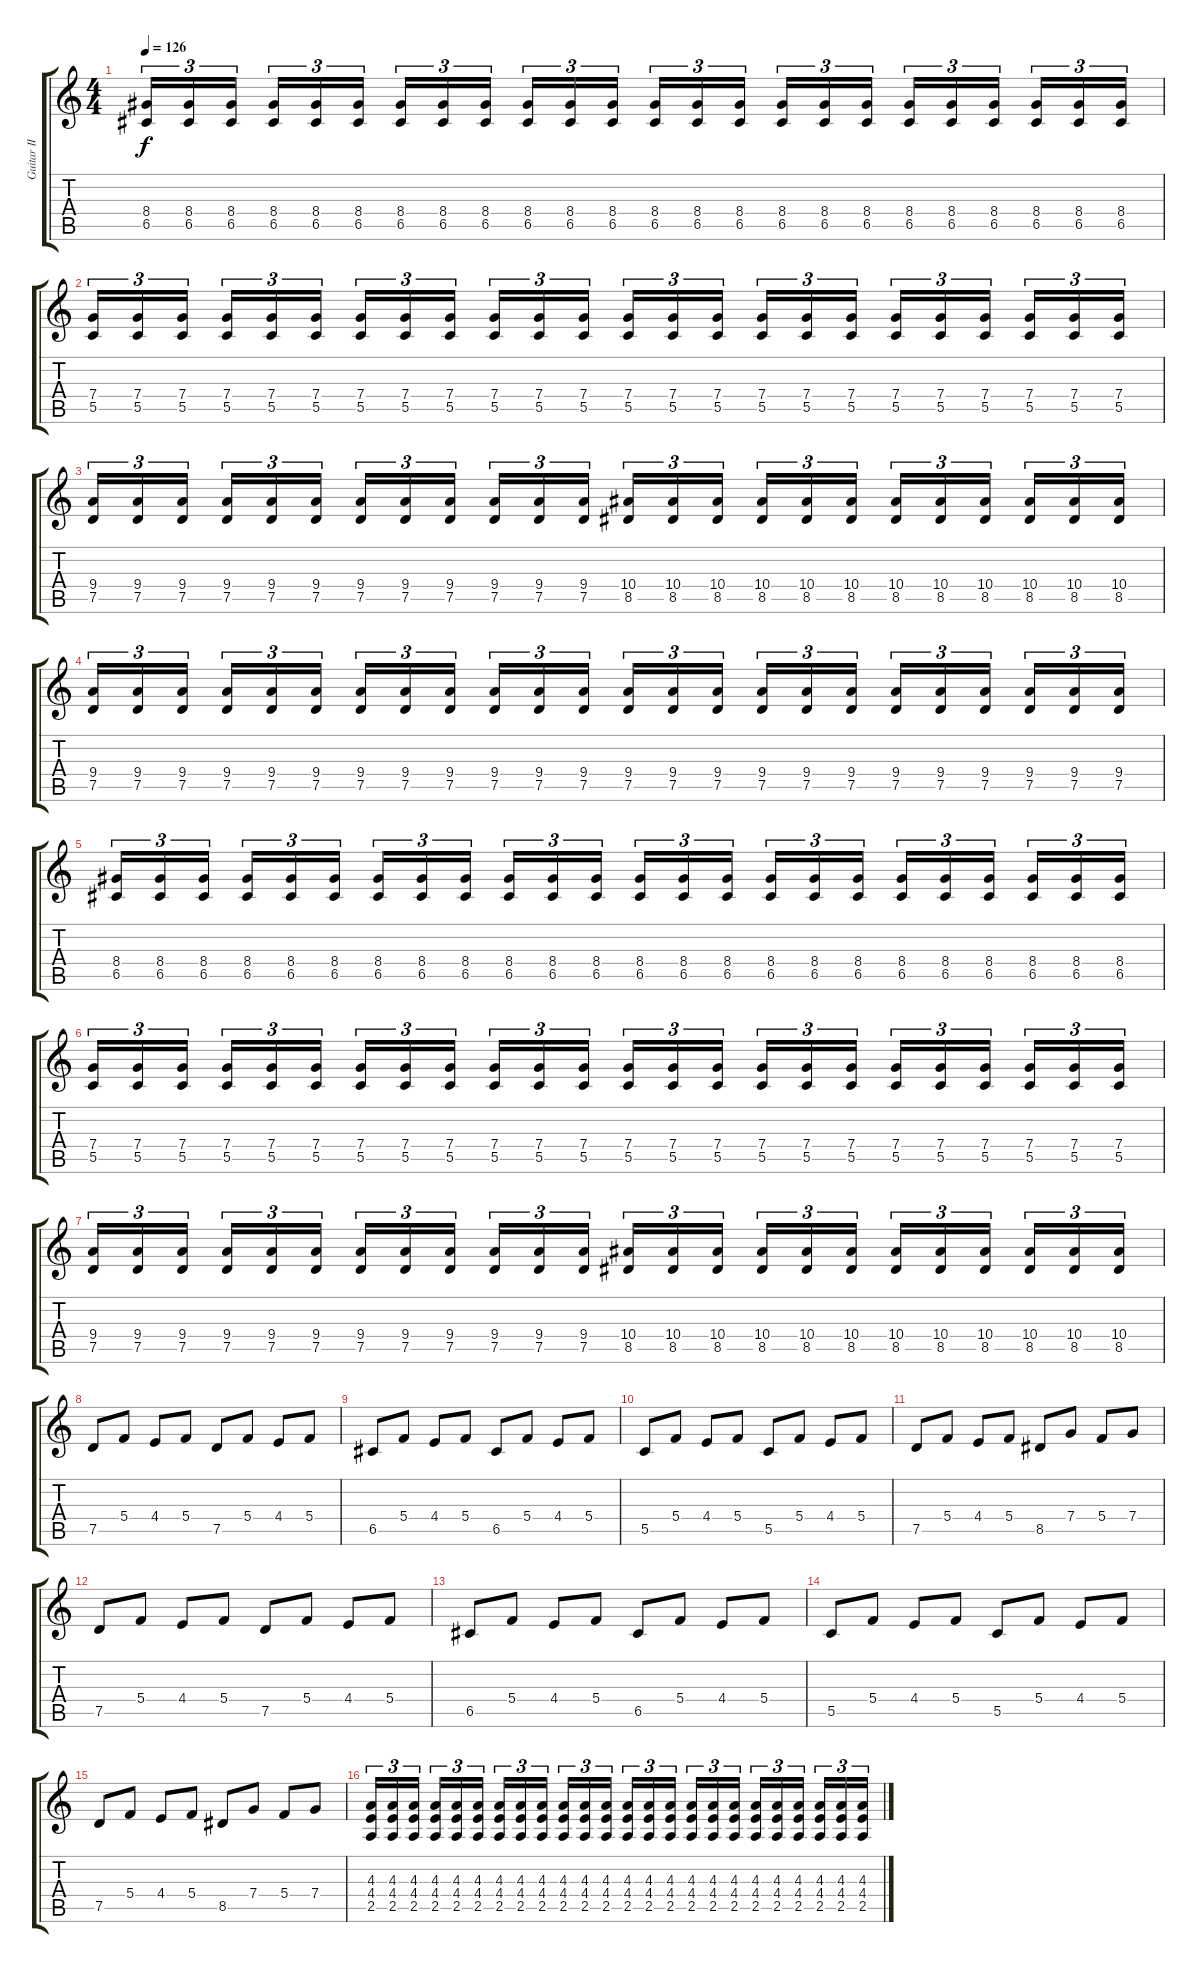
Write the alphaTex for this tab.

\track ("Guitar II" "Guitar II") {instrument distortionguitar}
\staff {score tabs}
\tuning (D4 A3 F3 C3 G2 D2) {hide}
\ts (4 4)
\tempo 126
\clef g2
\ks c
(8.4 6.5).16{tu (3 2) dy f} (8.4 6.5).16{tu (3 2)} (8.4 6.5).16{tu (3 2)} (8.4 6.5).16{tu (3 2)} (8.4 6.5).16{tu (3 2)} (8.4 6.5).16{tu (3 2)} (8.4 6.5).16{tu (3 2)} (8.4 6.5).16{tu (3 2)} (8.4 6.5).16{tu (3 2)} (8.4 6.5).16{tu (3 2)} (8.4 6.5).16{tu (3 2)} (8.4 6.5).16{tu (3 2)} (8.4 6.5).16{tu (3 2)} (8.4 6.5).16{tu (3 2)} (8.4 6.5).16{tu (3 2)} (8.4 6.5).16{tu (3 2)} (8.4 6.5).16{tu (3 2)} (8.4 6.5).16{tu (3 2)} (8.4 6.5).16{tu (3 2)} (8.4 6.5).16{tu (3 2)} (8.4 6.5).16{tu (3 2)} (8.4 6.5).16{tu (3 2)} (8.4 6.5).16{tu (3 2)} (8.4 6.5).16{tu (3 2)} |
(7.4 5.5).16{tu (3 2)} (7.4 5.5).16{tu (3 2)} (7.4 5.5).16{tu (3 2)} (7.4 5.5).16{tu (3 2)} (7.4 5.5).16{tu (3 2)} (7.4 5.5).16{tu (3 2)} (7.4 5.5).16{tu (3 2)} (7.4 5.5).16{tu (3 2)} (7.4 5.5).16{tu (3 2)} (7.4 5.5).16{tu (3 2)} (7.4 5.5).16{tu (3 2)} (7.4 5.5).16{tu (3 2)} (7.4 5.5).16{tu (3 2)} (7.4 5.5).16{tu (3 2)} (7.4 5.5).16{tu (3 2)} (7.4 5.5).16{tu (3 2)} (7.4 5.5).16{tu (3 2)} (7.4 5.5).16{tu (3 2)} (7.4 5.5).16{tu (3 2)} (7.4 5.5).16{tu (3 2)} (7.4 5.5).16{tu (3 2)} (7.4 5.5).16{tu (3 2)} (7.4 5.5).16{tu (3 2)} (7.4 5.5).16{tu (3 2)} |
(9.4 7.5).16{tu (3 2)} (9.4 7.5).16{tu (3 2)} (9.4 7.5).16{tu (3 2)} (9.4 7.5).16{tu (3 2)} (9.4 7.5).16{tu (3 2)} (9.4 7.5).16{tu (3 2)} (9.4 7.5).16{tu (3 2)} (9.4 7.5).16{tu (3 2)} (9.4 7.5).16{tu (3 2)} (9.4 7.5).16{tu (3 2)} (9.4 7.5).16{tu (3 2)} (9.4 7.5).16{tu (3 2)} (10.4 8.5).16{tu (3 2)} (10.4 8.5).16{tu (3 2)} (10.4 8.5).16{tu (3 2)} (10.4 8.5).16{tu (3 2)} (10.4 8.5).16{tu (3 2)} (10.4 8.5).16{tu (3 2)} (10.4 8.5).16{tu (3 2)} (10.4 8.5).16{tu (3 2)} (10.4 8.5).16{tu (3 2)} (10.4 8.5).16{tu (3 2)} (10.4 8.5).16{tu (3 2)} (10.4 8.5).16{tu (3 2)} |
(9.4 7.5).16{tu (3 2)} (9.4 7.5).16{tu (3 2)} (9.4 7.5).16{tu (3 2)} (9.4 7.5).16{tu (3 2)} (9.4 7.5).16{tu (3 2)} (9.4 7.5).16{tu (3 2)} (9.4 7.5).16{tu (3 2)} (9.4 7.5).16{tu (3 2)} (9.4 7.5).16{tu (3 2)} (9.4 7.5).16{tu (3 2)} (9.4 7.5).16{tu (3 2)} (9.4 7.5).16{tu (3 2)} (9.4 7.5).16{tu (3 2)} (9.4 7.5).16{tu (3 2)} (9.4 7.5).16{tu (3 2)} (9.4 7.5).16{tu (3 2)} (9.4 7.5).16{tu (3 2)} (9.4 7.5).16{tu (3 2)} (9.4 7.5).16{tu (3 2)} (9.4 7.5).16{tu (3 2)} (9.4 7.5).16{tu (3 2)} (9.4 7.5).16{tu (3 2)} (9.4 7.5).16{tu (3 2)} (9.4 7.5).16{tu (3 2)} |
(8.4 6.5).16{tu (3 2)} (8.4 6.5).16{tu (3 2)} (8.4 6.5).16{tu (3 2)} (8.4 6.5).16{tu (3 2)} (8.4 6.5).16{tu (3 2)} (8.4 6.5).16{tu (3 2)} (8.4 6.5).16{tu (3 2)} (8.4 6.5).16{tu (3 2)} (8.4 6.5).16{tu (3 2)} (8.4 6.5).16{tu (3 2)} (8.4 6.5).16{tu (3 2)} (8.4 6.5).16{tu (3 2)} (8.4 6.5).16{tu (3 2)} (8.4 6.5).16{tu (3 2)} (8.4 6.5).16{tu (3 2)} (8.4 6.5).16{tu (3 2)} (8.4 6.5).16{tu (3 2)} (8.4 6.5).16{tu (3 2)} (8.4 6.5).16{tu (3 2)} (8.4 6.5).16{tu (3 2)} (8.4 6.5).16{tu (3 2)} (8.4 6.5).16{tu (3 2)} (8.4 6.5).16{tu (3 2)} (8.4 6.5).16{tu (3 2)} |
(7.4 5.5).16{tu (3 2)} (7.4 5.5).16{tu (3 2)} (7.4 5.5).16{tu (3 2)} (7.4 5.5).16{tu (3 2)} (7.4 5.5).16{tu (3 2)} (7.4 5.5).16{tu (3 2)} (7.4 5.5).16{tu (3 2)} (7.4 5.5).16{tu (3 2)} (7.4 5.5).16{tu (3 2)} (7.4 5.5).16{tu (3 2)} (7.4 5.5).16{tu (3 2)} (7.4 5.5).16{tu (3 2)} (7.4 5.5).16{tu (3 2)} (7.4 5.5).16{tu (3 2)} (7.4 5.5).16{tu (3 2)} (7.4 5.5).16{tu (3 2)} (7.4 5.5).16{tu (3 2)} (7.4 5.5).16{tu (3 2)} (7.4 5.5).16{tu (3 2)} (7.4 5.5).16{tu (3 2)} (7.4 5.5).16{tu (3 2)} (7.4 5.5).16{tu (3 2)} (7.4 5.5).16{tu (3 2)} (7.4 5.5).16{tu (3 2)} |
(9.4 7.5).16{tu (3 2)} (9.4 7.5).16{tu (3 2)} (9.4 7.5).16{tu (3 2)} (9.4 7.5).16{tu (3 2)} (9.4 7.5).16{tu (3 2)} (9.4 7.5).16{tu (3 2)} (9.4 7.5).16{tu (3 2)} (9.4 7.5).16{tu (3 2)} (9.4 7.5).16{tu (3 2)} (9.4 7.5).16{tu (3 2)} (9.4 7.5).16{tu (3 2)} (9.4 7.5).16{tu (3 2)} (10.4 8.5).16{tu (3 2)} (10.4 8.5).16{tu (3 2)} (10.4 8.5).16{tu (3 2)} (10.4 8.5).16{tu (3 2)} (10.4 8.5).16{tu (3 2)} (10.4 8.5).16{tu (3 2)} (10.4 8.5).16{tu (3 2)} (10.4 8.5).16{tu (3 2)} (10.4 8.5).16{tu (3 2)} (10.4 8.5).16{tu (3 2)} (10.4 8.5).16{tu (3 2)} (10.4 8.5).16{tu (3 2)} |
7.5.8 5.4.8 4.4.8 5.4.8 7.5.8 5.4.8 4.4.8 5.4.8 |
6.5.8 5.4.8 4.4.8 5.4.8 6.5.8 5.4.8 4.4.8 5.4.8 |
5.5.8 5.4.8 4.4.8 5.4.8 5.5.8 5.4.8 4.4.8 5.4.8 |
7.5.8 5.4.8 4.4.8 5.4.8 8.5.8 7.4.8 5.4.8 7.4.8 |
7.5.8 5.4.8 4.4.8 5.4.8 7.5.8 5.4.8 4.4.8 5.4.8 |
6.5.8 5.4.8 4.4.8 5.4.8 6.5.8 5.4.8 4.4.8 5.4.8 |
5.5.8 5.4.8 4.4.8 5.4.8 5.5.8 5.4.8 4.4.8 5.4.8 |
7.5.8 5.4.8 4.4.8 5.4.8 8.5.8 7.4.8 5.4.8 7.4.8 |
(4.3 4.4 2.5).16{tu (3 2)} (4.3 4.4 2.5).16{tu (3 2)} (4.3 4.4 2.5).16{tu (3 2)} (4.3 4.4 2.5).16{tu (3 2)} (4.3 4.4 2.5).16{tu (3 2)} (4.3 4.4 2.5).16{tu (3 2)} (4.3 4.4 2.5).16{tu (3 2)} (4.3 4.4 2.5).16{tu (3 2)} (4.3 4.4 2.5).16{tu (3 2)} (4.3 4.4 2.5).16{tu (3 2)} (4.3 4.4 2.5).16{tu (3 2)} (4.3 4.4 2.5).16{tu (3 2)} (4.3 4.4 2.5).16{tu (3 2)} (4.3 4.4 2.5).16{tu (3 2)} (4.3 4.4 2.5).16{tu (3 2)} (4.3 4.4 2.5).16{tu (3 2)} (4.3 4.4 2.5).16{tu (3 2)} (4.3 4.4 2.5).16{tu (3 2)} (4.3 4.4 2.5).16{tu (3 2)} (4.3 4.4 2.5).16{tu (3 2)} (4.3 4.4 2.5).16{tu (3 2)} (4.3 4.4 2.5).16{tu (3 2)} (4.3 4.4 2.5).16{tu (3 2)} (4.3 4.4 2.5).16{tu (3 2)}
